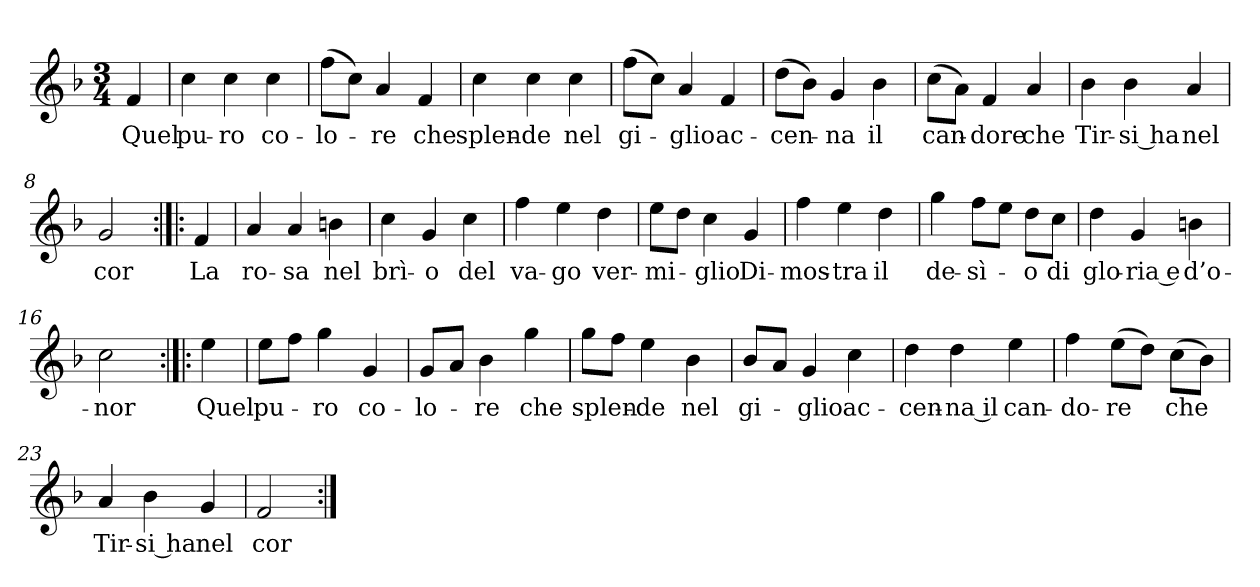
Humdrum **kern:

**kern	**text
*part1	*part1
*staff1	*staff1
*clefG2	*
*k[b-]	*
*F:	*
*M3/4	*
*MM138	*
=	=
4f	Quel
=1	=1
4cc	pu-
4cc	-ro
4cc	co-
=2	=2
(8ff\L	-lo-
8cc\J)	.
4a	-re
4f	che
=3	=3
4cc	splen-
4cc	-de
4cc	nel
=4	=4
(8ff\L	gi-
8cc\J)	.
4a	-glio
4f	ac-
=5	=5
(8dd\L	-cen-
8b-\J)	.
4g	-na
4b-	il
=6	=6
(8cc\L	can-
8a\J)	.
4f	-dore
4a	che
=7	=7
4b-	Tir-
4b-	-si ha
4a	nel
=8	=8
2g	cor
=:|!|:	=:|!|:
4f	La
=9	=9
4a	ro-
4a	-sa
4bn	nel
=10	=10
4cc	brì-
4g	-o
4cc	del
=11	=11
4ff	va-
4ee	-go
4dd	ver-
=12	=12
8ee\L	-mi-
8dd\J	.
4cc	-glio
4g	Di-
=13	=13
4ff	-mos-
4ee	-tra
4dd	il
=14	=14
4gg	de-
8ff\L	-sì-
8ee\J	.
8dd\L	-o
8cc\J	di
=15	=15
4dd	glo-
4g	-ria e
4bn	d’o-
=16	=16
2cc	-nor
=:|!|:	=:|!|:
4ee	Quel
=17	=17
8ee\L	pu-
8ff\J	.
4gg	-ro
4g	co-
=18	=18
8g/L	-lo-
8a/J	.
4b-	-re
4gg	che
=19	=19
8gg\L	splen-
8ff\J	.
4ee	-de
4b-	nel
=20	=20
8b-/L	gi-
8a/J	.
4g	-glio
4cc	ac-
=21	=21
4dd	-cen-
4dd	-na il
4ee	can-
=22	=22
4ff	-do-
(8ee\L	-re
8dd\J)	.
(8cc\L	che
8b-\J)	.
=23	=23
4a	Tir-
4b-	-si ha
4g	nel
=24	=24
2f	cor
=:|!	=:|!
*-	*-
